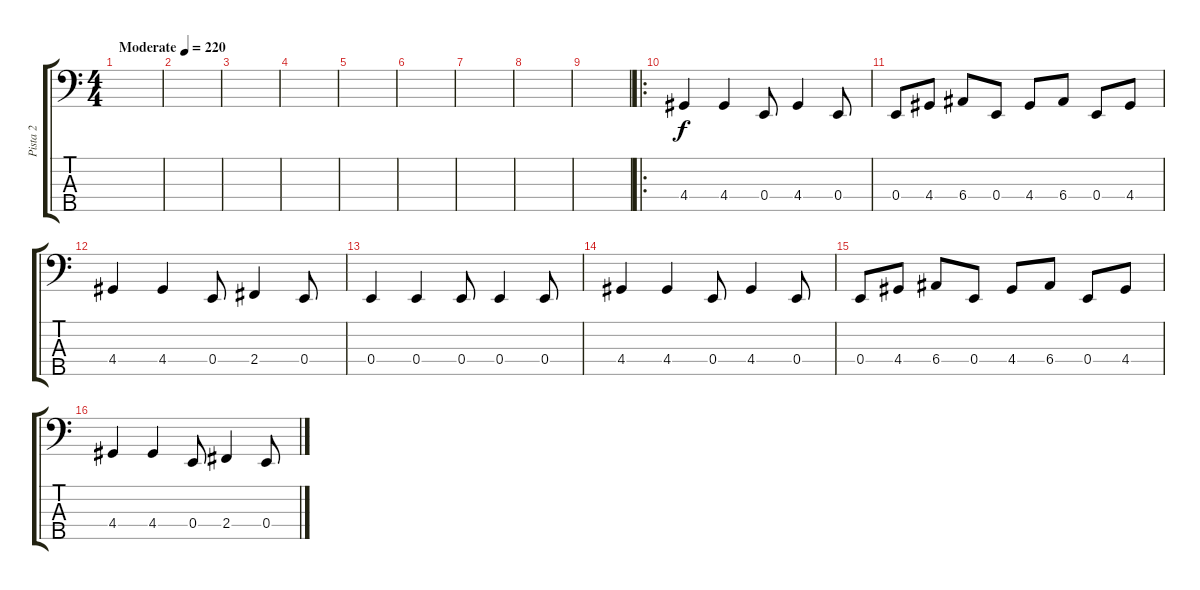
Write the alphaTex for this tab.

\track ("Pista 2" "Pista 2") {instrument electricbassfinger}
\staff {score tabs}
\tuning (G2 D2 A1 E1 B0) {hide}
\ts (4 4)
\tempo (220 "Moderate")
\clef f4
\ks c
|
|
|
|
|
|
|
|
|
\ro
4.4.4 4.4.4 0.4.8 4.4.4 0.4.8 |
0.4.8 4.4.8 6.4.8 0.4.8 4.4.8 6.4.8 0.4.8 4.4.8 |
4.4.4 4.4.4 0.4.8 2.4.4 0.4.8 |
0.4.4 0.4.4 0.4.8 0.4.4 0.4.8 |
4.4.4 4.4.4 0.4.8 4.4.4 0.4.8 |
0.4.8 4.4.8 6.4.8 0.4.8 4.4.8 6.4.8 0.4.8 4.4.8 |
4.4.4 4.4.4 0.4.8 2.4.4 0.4.8
